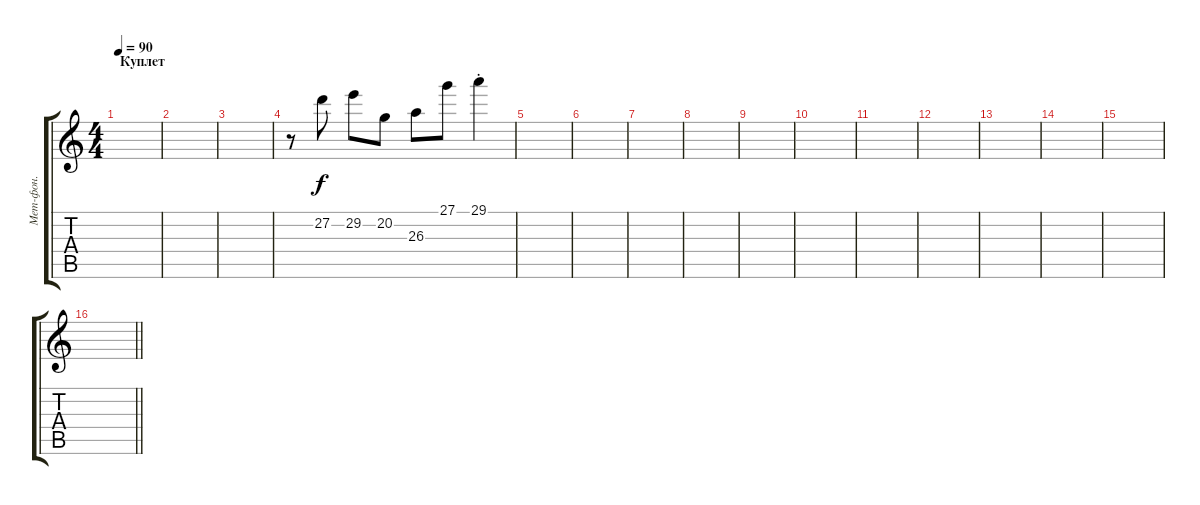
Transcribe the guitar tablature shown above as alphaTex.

\track ("Мет-фон." "Мет-фон.") {instrument vibraphone}
\staff {score tabs}
\tuning (E4 B3 G3 D3 A2 E2) {hide}
\ts (4 4)
\section ("" "Куплет")
\tempo 90
\clef g2
\ks c
|
|
|
r.8 27.2.8 29.2.8 20.2.8 26.3.8 27.1.8 29.1{st}.4 |
|
|
|
|
|
|
|
|
|
|
|
\barLineRight lightlight
